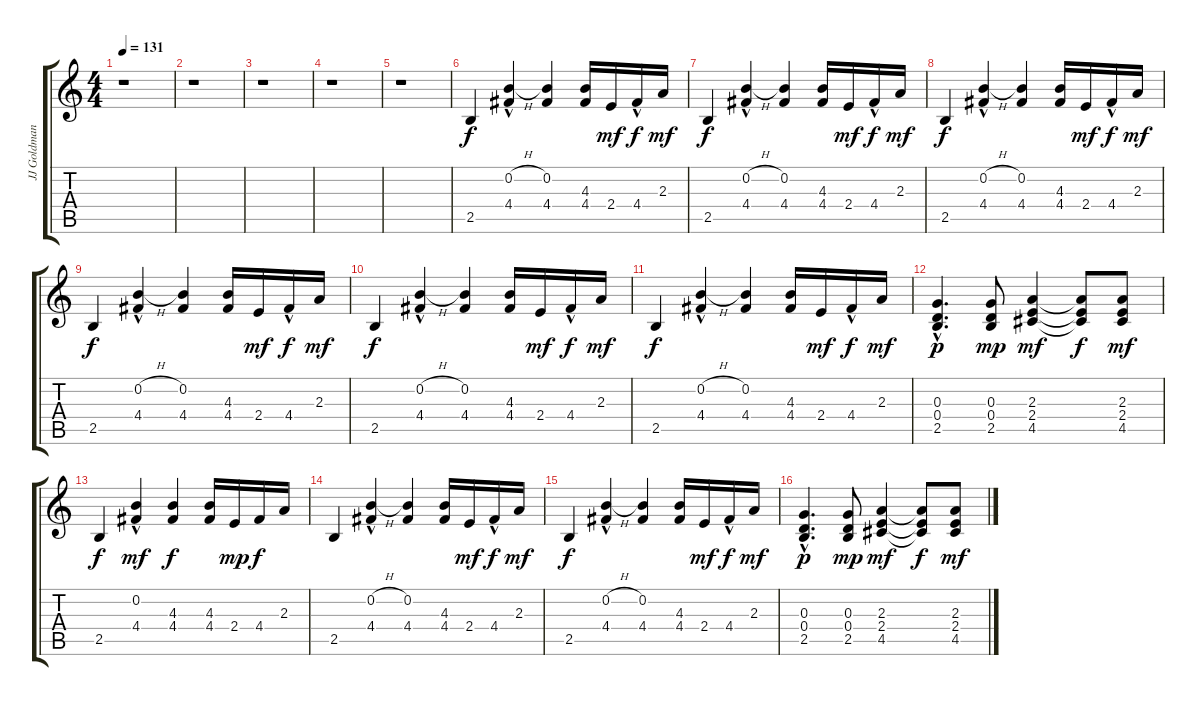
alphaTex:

\track ("JJ Goldman" "JJ Goldman") {instrument overdrivenguitar}
\staff {score tabs}
\tuning (E4 B3 G3 D3 A2 E2) {hide}
\ts (4 4)
\tempo 131
\clef g2
\ks c
r.1{dy f instrument overdrivenguitar} |
r.1 |
r.1 |
r.1 |
r.1 |
2.5.4 (0.2{h hac} 4.4).4 (0.2 4.4).4 (4.3 4.4).16 2.4.16{dy mf} 4.4{hac}.16{dy f} 2.3.16{dy mf} |
2.5.4{dy f} (0.2{h hac} 4.4).4 (0.2 4.4).4 (4.3 4.4).16 2.4.16{dy mf} 4.4{hac}.16{dy f} 2.3.16{dy mf} |
2.5.4{dy f} (0.2{h hac} 4.4).4 (0.2 4.4).4 (4.3 4.4).16 2.4.16{dy mf} 4.4{hac}.16{dy f} 2.3.16{dy mf} |
2.5.4{dy f} (0.2{h hac} 4.4).4 (0.2 4.4).4 (4.3 4.4).16 2.4.16{dy mf} 4.4{hac}.16{dy f} 2.3.16{dy mf} |
2.5.4{dy f} (0.2{h hac} 4.4).4 (0.2 4.4).4 (4.3 4.4).16 2.4.16{dy mf} 4.4{hac}.16{dy f} 2.3.16{dy mf} |
2.5.4{dy f} (0.2{h hac} 4.4).4 (0.2 4.4).4 (4.3 4.4).16 2.4.16{dy mf} 4.4{hac}.16{dy f} 2.3.16{dy mf} |
(0.3{hac} 0.4{hac} 2.5{hac}).4{d dy p} (0.3 0.4 2.5).8{dy mp} (2.3 2.4 4.5).4{dy mf} (2.3{t} 2.4{t} 4.5{t}).8{dy f} (2.3 2.4 4.5).8{dy mf} |
2.5.4{dy f} (0.2{hac} 4.4).4{dy mf} (4.3 4.4).4{dy f} (4.3 4.4).16 2.4.16{dy mp} 4.4.16{dy f} 2.3.16 |
2.5.4 (0.2{h hac} 4.4).4 (0.2 4.4).4 (4.3 4.4).16 2.4.16{dy mf} 4.4{hac}.16{dy f} 2.3.16{dy mf} |
2.5.4{dy f} (0.2{h hac} 4.4).4 (0.2 4.4).4 (4.3 4.4).16 2.4.16{dy mf} 4.4{hac}.16{dy f} 2.3.16{dy mf} |
(0.3{hac} 0.4{hac} 2.5{hac}).4{d dy p} (0.3 0.4 2.5).8{dy mp} (2.3 2.4 4.5).4{dy mf} (2.3{t} 2.4{t} 4.5{t}).8{dy f} (2.3 2.4 4.5).8{dy mf}
